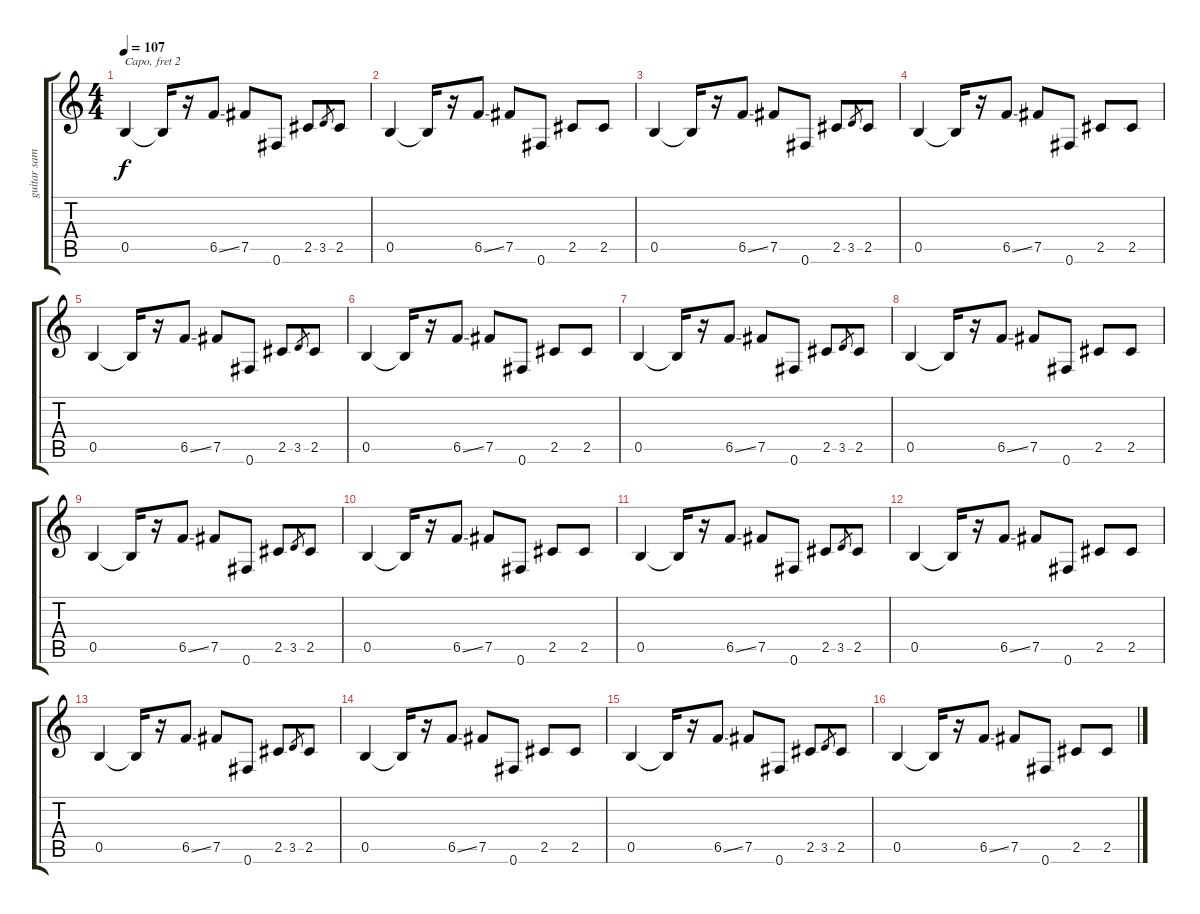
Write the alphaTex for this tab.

\track ("guitar sample" "guitar sam") {instrument electricguitarclean}
\staff {score tabs}
\capo 2
\tuning (E4 B3 G3 D3 A2 E2) {hide}
\ts (4 4)
\tempo 107
\clef g2
\ks c
0.5.4{dy f} 0.5{t}.16 r.16 6.5{ss}.8 7.5.8 0.6.8 2.5.8 3.5.8{gr} 2.5.8 |
0.5.4 0.5{t}.16 r.16 6.5{ss}.8 7.5.8 0.6.8 2.5.8 2.5.8 |
0.5.4 0.5{t}.16 r.16 6.5{ss}.8 7.5.8 0.6.8 2.5.8 3.5.8{gr} 2.5.8 |
0.5.4 0.5{t}.16 r.16 6.5{ss}.8 7.5.8 0.6.8 2.5.8 2.5.8 |
0.5.4 0.5{t}.16 r.16 6.5{ss}.8 7.5.8 0.6.8 2.5.8 3.5.8{gr} 2.5.8 |
0.5.4 0.5{t}.16 r.16 6.5{ss}.8 7.5.8 0.6.8 2.5.8 2.5.8 |
0.5.4 0.5{t}.16 r.16 6.5{ss}.8 7.5.8 0.6.8 2.5.8 3.5.8{gr} 2.5.8 |
0.5.4 0.5{t}.16 r.16 6.5{ss}.8 7.5.8 0.6.8 2.5.8 2.5.8 |
0.5.4 0.5{t}.16 r.16 6.5{ss}.8 7.5.8 0.6.8 2.5.8 3.5.8{gr} 2.5.8 |
0.5.4 0.5{t}.16 r.16 6.5{ss}.8 7.5.8 0.6.8 2.5.8 2.5.8 |
0.5.4 0.5{t}.16 r.16 6.5{ss}.8 7.5.8 0.6.8 2.5.8 3.5.8{gr} 2.5.8 |
0.5.4 0.5{t}.16 r.16 6.5{ss}.8 7.5.8 0.6.8 2.5.8 2.5.8 |
0.5.4 0.5{t}.16 r.16 6.5{ss}.8 7.5.8 0.6.8 2.5.8 3.5.8{gr} 2.5.8 |
0.5.4 0.5{t}.16 r.16 6.5{ss}.8 7.5.8 0.6.8 2.5.8 2.5.8 |
0.5.4 0.5{t}.16 r.16 6.5{ss}.8 7.5.8 0.6.8 2.5.8 3.5.8{gr} 2.5.8 |
0.5.4 0.5{t}.16 r.16 6.5{ss}.8 7.5.8 0.6.8 2.5.8 2.5.8
